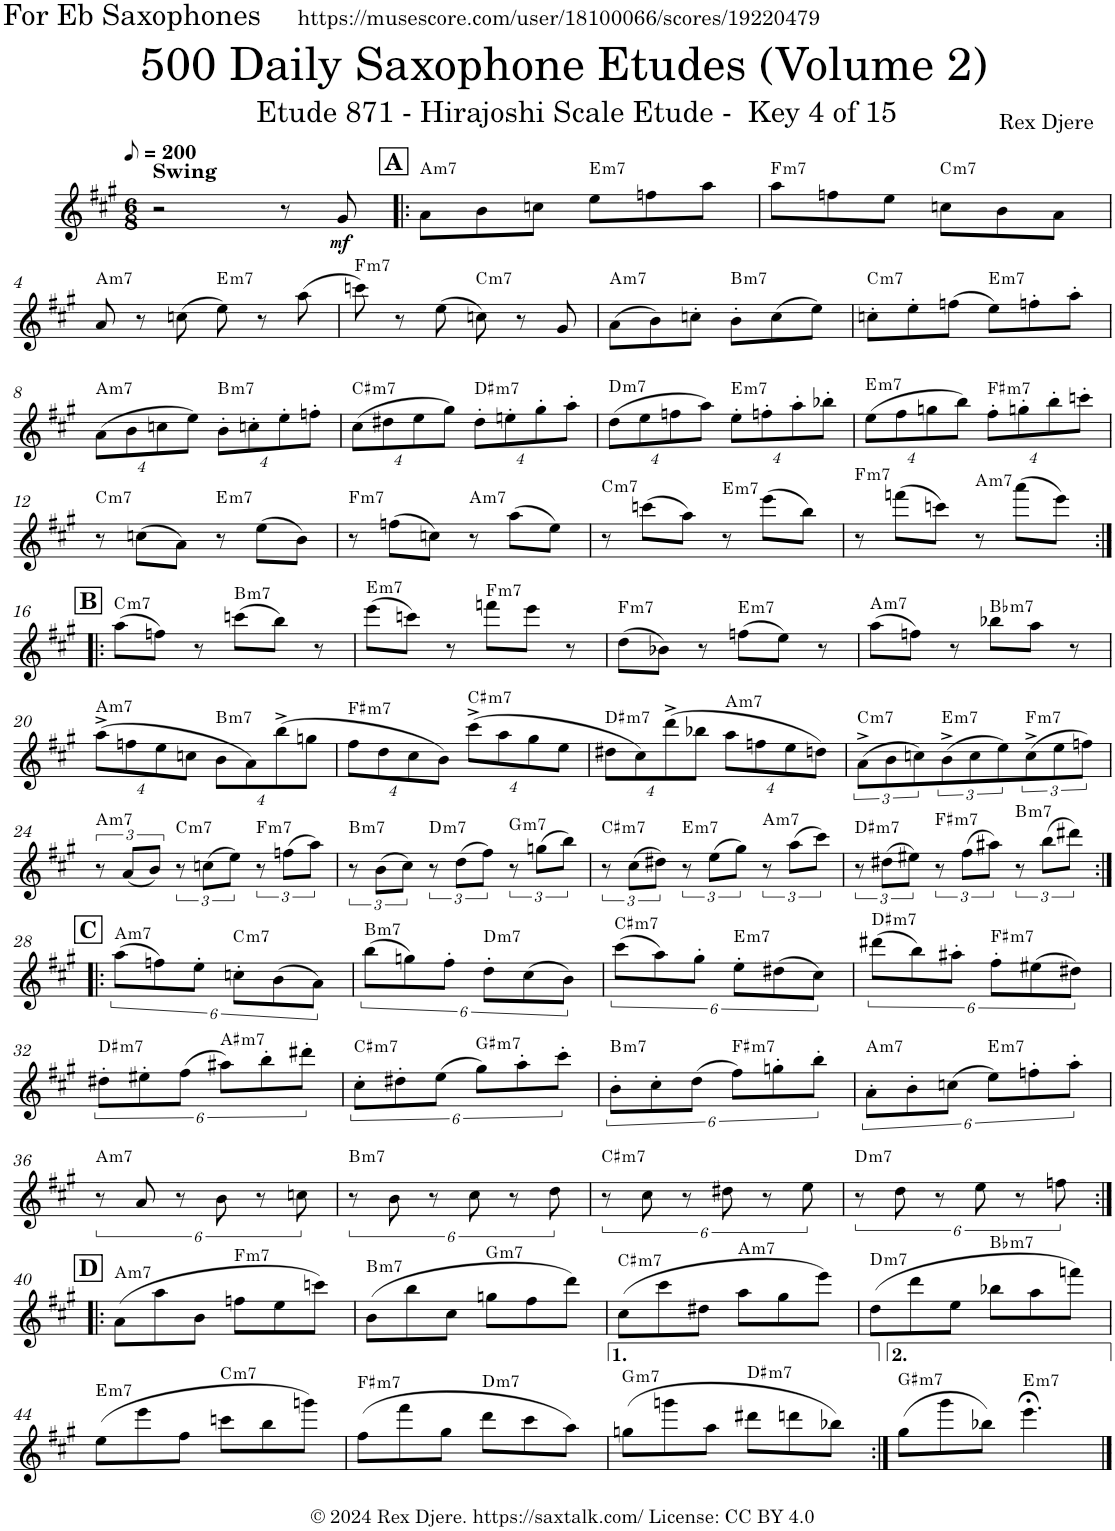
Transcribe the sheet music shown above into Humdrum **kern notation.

**kern	**dynam	**harte
*part1	*part1	*part1
*staff1	*staff1	*
*I"Alto Saxophone	*	*
*I'A. Sax.	*	*
*clefG2	*	*
*Trd5c9	*	*
*k[f#c#g#]	*	*
*M6/8	*	*
*MM100	*	*
=1	=1	=1
!LO:TX:a:B:t=Swing	!	!
2r	.	.
8r	.	.
!	!LO:DY:b	!
8g#/	mf	.
!!LO:REH:place=s1:a:B:cj:fs=14:t=A
=2!|:	=2!|:	=2!|:
!	!	!LO:H:kt=m7
8a\L	.	A:min7
8b\	.	.
8ccn\J	.	.
!	!	!LO:H:kt=m7
8ee\L	.	E:min7
8ffn\	.	.
8aa\J	.	.
=3	=3	=3
!	!	!LO:H:kt=m7
8aa\L	.	F:min7
8ffn\	.	.
8ee\J	.	.
!	!	!LO:H:kt=m7
8ccn\L	.	C:min7
8b\	.	.
8a\J	.	.
!!LO:LB:g=z
=4	=4	=4
!	!	!LO:H:kt=m7
8a/	.	A:min7
8r	.	.
(8ccn\	.	.
!	!	!LO:H:kt=m7
8ee\)	.	E:min7
8r	.	.
(8aa\	.	.
=5	=5	=5
!	!	!LO:H:kt=m7
8cccn\)	.	F:min7
8r	.	.
(8ee\	.	.
!	!	!LO:H:kt=m7
8ccn\)	.	C:min7
8r	.	.
8g#/	.	.
=6	=6	=6
!	!	!LO:H:kt=m7
(8a\L	.	A:min7
8b\)	.	.
8ccn'\J	.	.
!	!	!LO:H:kt=m7
8b'\L	.	B:min7
(8cc\	.	.
8ee\J)	.	.
=7	=7	=7
!	!	!LO:H:kt=m7
8ccn'\L	.	C:min7
8ee'\	.	.
(8ffn\J	.	.
!	!	!LO:H:kt=m7
8ee\L)	.	E:min7
8ffn'\	.	.
8aa'\J	.	.
!!LO:LB:g=z
=8	=8	=8
*Xbrackettup	*	*
!	!	!LO:H:kt=m7
(32%3a\L	.	A:min7
32%3b\	.	.
32%3ccn\	.	.
32%3ee\J)	.	.
!	!	!LO:H:kt=m7
32%3b'\L	.	B:min7
32%3ccn'\	.	.
32%3ee'\	.	.
32%3ffn'\J	.	.
=9	=9	=9
!	!	!LO:H:kt=m7
(32%3cc#\L	.	C#:min7
32%3dd#X\	.	.
32%3ee\	.	.
32%3gg#\J)	.	.
!	!	!LO:H:kt=m7
32%3dd#'\L	.	D#:min7
32%3een'\	.	.
32%3gg#'\	.	.
32%3aa'\J	.	.
=10	=10	=10
!	!	!LO:H:kt=m7
(32%3dd\L	.	D:min7
32%3ee\	.	.
32%3ffn\	.	.
32%3aa\J)	.	.
!	!	!LO:H:kt=m7
32%3ee'\L	.	E:min7
32%3ffn'\	.	.
32%3aa'\	.	.
32%3bb-X'\J	.	.
=11	=11	=11
!	!	!LO:H:kt=m7
(32%3ee\L	.	E:min7
32%3ff#\	.	.
32%3ggn\	.	.
32%3bb\J)	.	.
!	!	!LO:H:kt=m7
32%3ff#'\L	.	F#:min7
32%3ggn'\	.	.
32%3bb'\	.	.
32%3cccn'\J	.	.
!!LO:LB:g=z
=12	=12	=12
!	!	!LO:H:kt=m7
8r	.	C:min7
(8ccn\L	.	.
8a\J)	.	.
!	!	!LO:H:kt=m7
8r	.	E:min7
(8ee\L	.	.
8b\J)	.	.
=13	=13	=13
!	!	!LO:H:kt=m7
8r	.	F:min7
(8ffn\L	.	.
8ccn\J)	.	.
!	!	!LO:H:kt=m7
8r	.	A:min7
(8aa\L	.	.
8ee\J)	.	.
=14	=14	=14
!	!	!LO:H:kt=m7
8r	.	C:min7
(8cccn\L	.	.
8aa\J)	.	.
!	!	!LO:H:kt=m7
8r	.	E:min7
(8eee\L	.	.
8bb\J)	.	.
=15	=15	=15
!	!	!LO:H:kt=m7
8r	.	F:min7
(8fffn\L	.	.
8cccn\J)	.	.
!	!	!LO:H:kt=m7
8r	.	A:min7
(8aaa\L	.	.
8eee\J)	.	.
!!LO:LB:g=z
!!LO:REH:place=s1:a:B:cj:fs=14:t=B
=16:|!|:	=16:|!|:	=16:|!|:
!	!	!LO:H:kt=m7
(8aa\L	.	C:min7
8ffn\J)	.	.
8r	.	.
!	!	!LO:H:kt=m7
(8cccn\L	.	B:min7
8bb\J)	.	.
8r	.	.
=17	=17	=17
!	!	!LO:H:kt=m7
(8eee\L	.	E:min7
8cccn\J)	.	.
8r	.	.
!	!	!LO:H:kt=m7
8fffn\L	.	F:min7
8eee\J	.	.
8r	.	.
=18	=18	=18
!	!	!LO:H:kt=m7
(8dd\L	.	F:min7
8b-X\J)	.	.
8r	.	.
!	!	!LO:H:kt=m7
(8ffn\L	.	E:min7
8ee\J)	.	.
8r	.	.
=19	=19	=19
!	!	!LO:H:kt=m7
(8aa\L	.	A:min7
8ffn\J)	.	.
8r	.	.
!	!	!LO:H:kt=m7
8bb-X\L	.	Bb:min7
8aa\J	.	.
8r	.	.
!!LO:LB:g=z
=20	=20	=20
!	!	!LO:H:kt=m7
(32%3aa^\L	.	A:min7
32%3ffn\	.	.
32%3ee\	.	.
32%3ccn\J	.	.
!	!	!LO:H:kt=m7
32%3b\L	.	B:min7
32%3a\)	.	.
(32%3bb^\	.	.
32%3ggn\J	.	.
=21	=21	=21
!	!	!LO:H:kt=m7
32%3ff#\L	.	F#:min7
32%3dd\	.	.
32%3cc#\	.	.
32%3b\J)	.	.
!	!	!LO:H:kt=m7
(32%3ccc#^\L	.	C#:min7
32%3aa\	.	.
32%3gg#\	.	.
32%3ee\J	.	.
=22	=22	=22
!	!	!LO:H:kt=m7
32%3dd#X\L	.	D#:min7
32%3cc#\)	.	.
(32%3ddd^\	.	.
32%3bb-X\J	.	.
!	!	!LO:H:kt=m7
32%3aa\L	.	A:min7
32%3ffn\	.	.
32%3ee\	.	.
32%3ddn\J)	.	.
=23	=23	=23
*brackettup	*	*
!	!	!LO:H:kt=m7
(12a^\L	.	C:min7
12b\	.	.
12ccn\)	.	.
!	!	!LO:H:kt=m7
(12b^\	.	E:min7
12cc\	.	.
12ee\)	.	.
!	!	!LO:H:kt=m7
(12cc^\	.	F:min7
12ee\	.	.
12ffn\J)	.	.
!!LO:LB:g=z
=24	=24	=24
!	!	!LO:H:kt=m7
12r	.	A:min7
(12a/L	.	.
12b/J)	.	.
!	!	!LO:H:kt=m7
12r	.	C:min7
(12ccn\L	.	.
12ee\J)	.	.
!	!	!LO:H:kt=m7
12r	.	F:min7
(12ffn\L	.	.
12aa\J)	.	.
=25	=25	=25
!	!	!LO:H:kt=m7
12r	.	B:min7
(12b\L	.	.
12cc#\J)	.	.
!	!	!LO:H:kt=m7
12r	.	D:min7
(12dd\L	.	.
12ff#\J)	.	.
!	!	!LO:H:kt=m7
12r	.	G:min7
(12ggn\L	.	.
12bb\J)	.	.
=26	=26	=26
!	!	!LO:H:kt=m7
12r	.	C#:min7
(12cc#\L	.	.
12dd#X\J)	.	.
!	!	!LO:H:kt=m7
12r	.	E:min7
(12ee\L	.	.
12gg#\J)	.	.
!	!	!LO:H:kt=m7
12r	.	A:min7
(12aa\L	.	.
12ccc#\J)	.	.
=27	=27	=27
!	!	!LO:H:kt=m7
12r	.	D#:min7
(12dd#X\L	.	.
12ee#X\J)	.	.
!	!	!LO:H:kt=m7
12r	.	F#:min7
(12ff#\L	.	.
12aa#X\J)	.	.
!	!	!LO:H:kt=m7
12r	.	B:min7
(12bb\L	.	.
12ddd#X\J)	.	.
!!LO:LB:g=z
!!LO:REH:place=s1:a:B:cj:fs=14:t=C
=28:|!|:	=28:|!|:	=28:|!|:
!	!	!LO:H:kt=m7
(8aa\L	.	A:min7
8ffn\)	.	.
8ee'\J	.	.
!	!	!LO:H:kt=m7
8ccn'\L	.	C:min7
(8b\	.	.
8a\J)	.	.
=29	=29	=29
!	!	!LO:H:kt=m7
(8bb\L	.	B:min7
8ggn\)	.	.
8ff#'\J	.	.
!	!	!LO:H:kt=m7
8dd'\L	.	D:min7
(8cc#\	.	.
8b\J)	.	.
=30	=30	=30
!	!	!LO:H:kt=m7
(8ccc#\L	.	C#:min7
8aa\)	.	.
8gg#'\J	.	.
!	!	!LO:H:kt=m7
8ee'\L	.	E:min7
(8dd#X\	.	.
8cc#\J)	.	.
=31	=31	=31
!	!	!LO:H:kt=m7
(8ddd#X\L	.	D#:min7
8bb\)	.	.
8aa#X'\J	.	.
!	!	!LO:H:kt=m7
8ff#'\L	.	F#:min7
(8ee#X\	.	.
8dd#X\J)	.	.
!!LO:LB:g=z
=32	=32	=32
!	!	!LO:H:kt=m7
8dd#X'\L	.	D#:min7
8ee#X'\	.	.
(8ff#\J	.	.
!	!	!LO:H:kt=m7
8aa#X\L)	.	A#:min7
8bb'\	.	.
8ddd#X'\J	.	.
=33	=33	=33
!	!	!LO:H:kt=m7
8cc#'\L	.	C#:min7
8dd#X'\	.	.
(8ee\J	.	.
!	!	!LO:H:kt=m7
8gg#\L)	.	G#:min7
8aa'\	.	.
8ccc#'\J	.	.
=34	=34	=34
!	!	!LO:H:kt=m7
8b'\L	.	B:min7
8cc#'\	.	.
(8dd\J	.	.
!	!	!LO:H:kt=m7
8ff#\L)	.	F#:min7
8ggn'\	.	.
8bb'\J	.	.
=35	=35	=35
!	!	!LO:H:kt=m7
8a'\L	.	A:min7
8b'\	.	.
(8ccn\J	.	.
!	!	!LO:H:kt=m7
8ee\L)	.	E:min7
8ffn'\	.	.
8aa'\J	.	.
!!LO:LB:g=z
=36	=36	=36
!	!	!LO:H:kt=m7
8r	.	A:min7
8a/	.	.
8r	.	.
8b\	.	.
8r	.	.
8ccn\	.	.
=37	=37	=37
!	!	!LO:H:kt=m7
8r	.	B:min7
8b\	.	.
8r	.	.
8cc#\	.	.
8r	.	.
8dd\	.	.
=38	=38	=38
!	!	!LO:H:kt=m7
8r	.	C#:min7
8cc#\	.	.
8r	.	.
8dd#X\	.	.
8r	.	.
8ee\	.	.
=39	=39	=39
!	!	!LO:H:kt=m7
8r	.	D:min7
8dd\	.	.
8r	.	.
8ee\	.	.
8r	.	.
8ffn\	.	.
!!LO:LB:g=z
!!LO:REH:place=s1:a:B:cj:fs=14:t=D
=40:|!|:	=40:|!|:	=40:|!|:
!	!	!LO:H:kt=m7
(8a\L	.	A:min7
8aa\	.	.
8b\J	.	.
!	!	!LO:H:kt=m7
8ffn\L	.	F:min7
8ee\	.	.
8cccn\J)	.	.
=41	=41	=41
!	!	!LO:H:kt=m7
(8b\L	.	B:min7
8bb\	.	.
8cc#\J	.	.
!	!	!LO:H:kt=m7
8ggn\L	.	G:min7
8ff#\	.	.
8ddd\J)	.	.
=42	=42	=42
!	!	!LO:H:kt=m7
(8cc#\L	.	C#:min7
8ccc#\	.	.
8dd#X\J	.	.
!	!	!LO:H:kt=m7
8aa\L	.	A:min7
8gg#\	.	.
8eee\J)	.	.
=43	=43	=43
!	!	!LO:H:kt=m7
(8dd\L	.	D:min7
8ddd\	.	.
8ee\J	.	.
!	!	!LO:H:kt=m7
8bb-X\L	.	Bb:min7
8aa\	.	.
8fffn\J)	.	.
!!LO:LB:g=z
=44	=44	=44
!	!	!LO:H:kt=m7
(8ee\L	.	E:min7
8eee\	.	.
8ff#\J	.	.
!	!	!LO:H:kt=m7
8cccn\L	.	C:min7
8bb\	.	.
8gggn\J)	.	.
=45	=45	=45
!	!	!LO:H:kt=m7
(8ff#\L	.	F#:min7
8fff#\	.	.
8gg#\J	.	.
!	!	!LO:H:kt=m7
8ddd\L	.	D:min7
8ccc#\	.	.
8aa\J)	.	.
=46	=46	=46
!	!	!LO:H:kt=m7
(8ggn\L	.	G:min7
8gggn\	.	.
8aa\J	.	.
!	!	!LO:H:kt=m7
8ddd#X\L	.	D#:min7
8dddn\	.	.
8bb-X\J)	.	.
=47:|!	=47:|!	=47:|!
!	!	!LO:H:kt=m7
(8gg#\L	.	G#:min7
8ggg#\	.	.
8bb-X\J)	.	.
!	!	!LO:H:kt=m7
4.eee;<\	.	E:min7
==	==	==
*-	*-	*-
